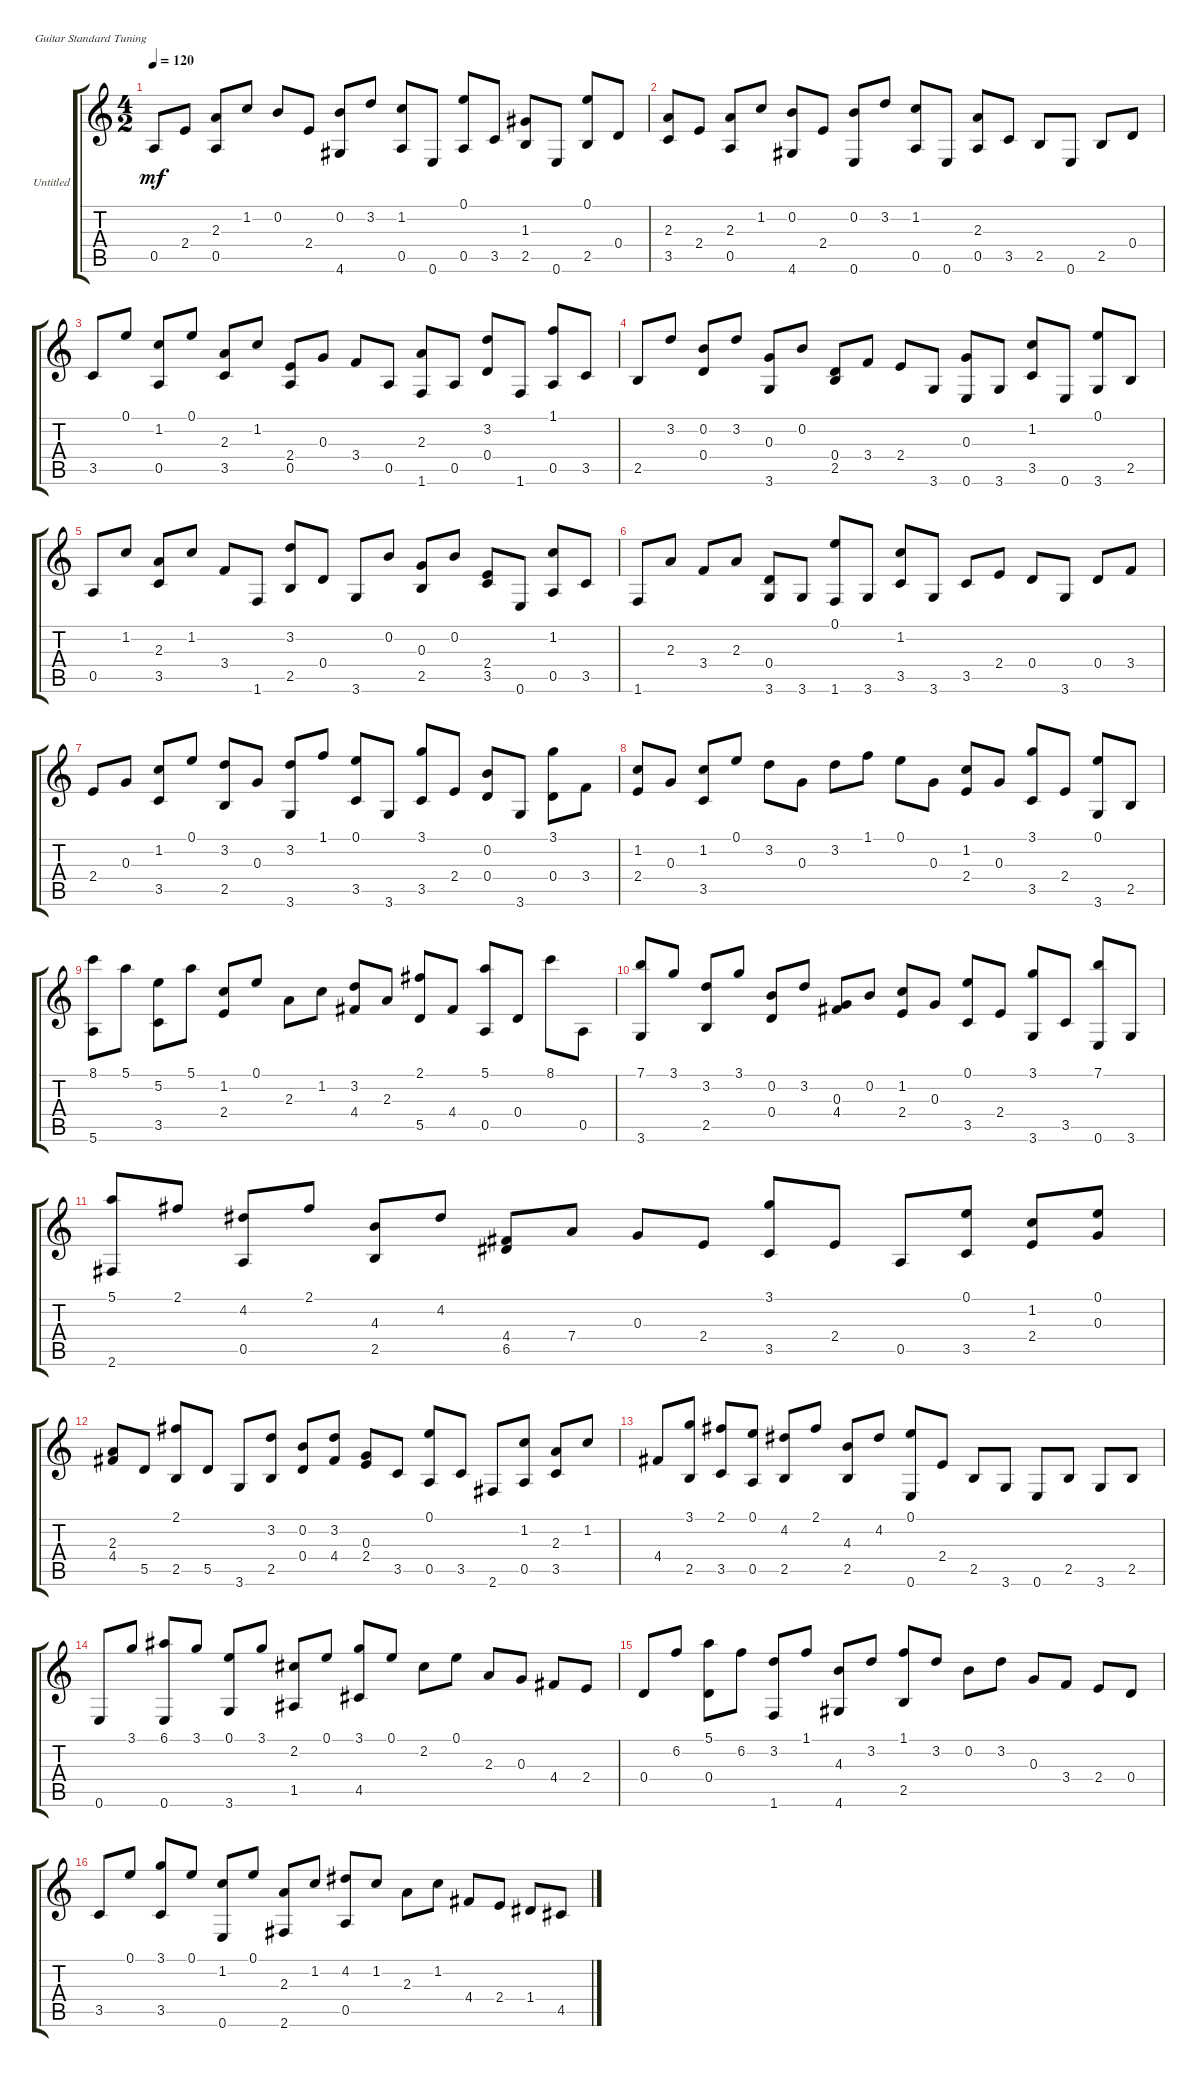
\bracketExtendMode groupsimilarinstruments
\firstSystemTrackNameOrientation horizontal
\otherSystemsTrackNameOrientation horizontal
\track ("Untitled" "Untitled") {instrument acousticguitarnylon}
\staff {score tabs}
\tuning (E4 B3 G3 D3 A2 E2)
\ts (4 2)
\tempo 120
\clef g2
\ks c
0.5.8{dy mf instrument acousticguitarnylon} 2.4.8 (2.3 0.5).8 1.2.8 0.2.8 2.4.8 (0.2 4.6).8 3.2.8 (1.2 0.5).8 0.6.8 (0.1 0.5).8 3.5.8 (1.3 2.5).8 0.6.8 (0.1 2.5).8 0.4.8 |
(2.3 3.5).8 2.4.8 (2.3 0.5).8 1.2.8 (0.2 4.6).8 2.4.8 (0.2 0.6).8 3.2.8 (1.2 0.5).8 0.6.8 (2.3 0.5).8 3.5.8 2.5.8 0.6.8 2.5.8 0.4.8 |
3.5.8 0.1.8 (1.2 0.5).8 0.1.8 (2.3 3.5).8 1.2.8 (2.4 0.5).8 0.3.8 3.4.8 0.5.8 (2.3 1.6).8 0.5.8 (3.2 0.4).8 1.6.8 (1.1 0.5).8 3.5.8 |
2.5.8 3.2.8 (0.2 0.4).8 3.2.8 (0.3 3.6).8 0.2.8 (0.4 2.5).8 3.4.8 2.4.8 3.6.8 (0.3 0.6).8 3.6.8 (1.2 3.5).8 0.6.8 (0.1 3.6).8 2.5.8 |
0.5.8 1.2.8 (2.3 3.5).8 1.2.8 3.4.8 1.6.8 (3.2 2.5).8 0.4.8 3.6.8 0.2.8 (0.3 2.5).8 0.2.8 (2.4 3.5).8 0.6.8 (1.2 0.5).8 3.5.8 |
1.6.8 2.3.8 3.4.8 2.3.8 (0.4 3.6).8 3.6.8 (0.1 1.6).8 3.6.8 (1.2 3.5).8 3.6.8 3.5.8 2.4.8 0.4.8 3.6.8 0.4.8 3.4.8 |
2.4.8 0.3.8 (1.2 3.5).8 0.1.8 (3.2 2.5).8 0.3.8 (3.2 3.6).8 1.1.8 (0.1 3.5).8 3.6.8 (3.1 3.5).8 2.4.8 (0.2 0.4).8 3.6.8 (3.1 0.4).8 3.4.8 |
(1.2 2.4).8 0.3.8 (1.2 3.5).8 0.1.8 3.2.8 0.3.8 3.2.8 1.1.8 0.1.8 0.3.8 (1.2 2.4).8 0.3.8 (3.1 3.5).8 2.4.8 (0.1 3.6).8 2.5.8 |
(8.1 5.6).8 5.1.8 (5.2 3.5).8 5.1.8 (1.2 2.4).8 0.1.8 2.3.8 1.2.8 (3.2 4.4).8 2.3.8 (2.1 5.5).8 4.4.8 (5.1 0.5).8 0.4.8 8.1.8 0.5.8 |
(7.1 3.6).8 3.1.8 (3.2 2.5).8 3.1.8 (0.2 0.4).8 3.2.8 (0.3 4.4).8 0.2.8 (1.2 2.4).8 0.3.8 (0.1 3.5).8 2.4.8 (3.1 3.6).8 3.5.8 (7.1 0.6).8 3.6.8 |
(5.1 2.6).8 2.1.8 (4.2 0.5).8 2.1.8 (4.3 2.5).8 4.2.8 (4.4 6.5).8 7.4.8 0.3.8 2.4.8 (3.1 3.5).8 2.4.8 0.5.8 (0.1 3.5).8 (1.2 2.4).8 (0.1 0.3).8 |
(2.3 4.4).8 5.5.8 (2.1 2.5).8 5.5.8 3.6.8 (3.2 2.5).8 (0.2 0.4).8 (3.2 4.4).8 (0.3 2.4).8 3.5.8 (0.1 0.5).8 3.5.8 2.6.8 (1.2 0.5).8 (2.3 3.5).8 1.2.8 |
4.4.8 (3.1 2.5).8 (2.1 3.5).8 (0.1 0.5).8 (4.2 2.5).8 2.1.8 (4.3 2.5).8 4.2.8 (0.1 0.6).8 2.4.8 2.5.8 3.6.8 0.6.8 2.5.8 3.6.8 2.5.8 |
0.6.8 3.1.8 (6.1 0.6).8 3.1.8 (0.1 3.6).8 3.1.8 (2.2 1.5).8 0.1.8 (3.1 4.5).8 0.1.8 2.2.8 0.1.8 2.3.8 0.3.8 4.4.8 2.4.8 |
0.4.8 6.2.8 (5.1 0.4).8 6.2.8 (3.2 1.6).8 1.1.8 (4.3 4.6).8 3.2.8 (1.1 2.5).8 3.2.8 0.2.8 3.2.8 0.3.8 3.4.8 2.4.8 0.4.8 |
3.5.8 0.1.8 (3.1 3.5).8 0.1.8 (1.2 0.6).8 0.1.8 (2.3 2.6).8 1.2.8 (4.2 0.5).8 1.2.8 2.3.8 1.2.8 4.4.8 2.4.8 1.4.8 4.5.8
